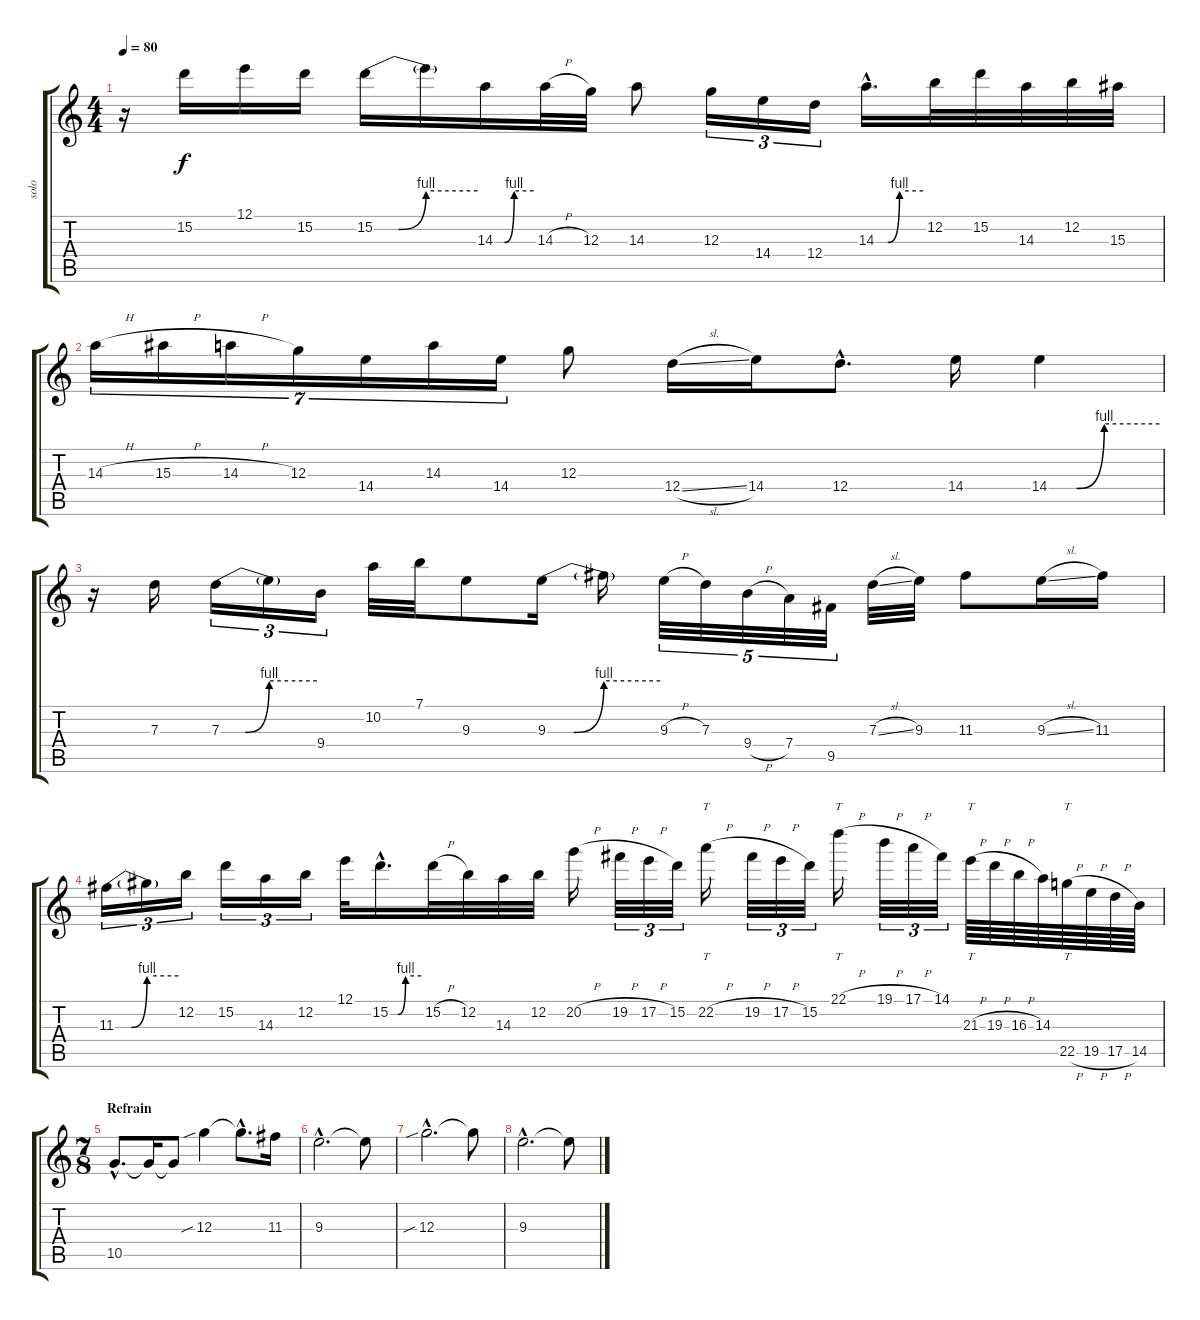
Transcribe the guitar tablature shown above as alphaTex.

\track ("solo" "solo") {instrument distortionguitar}
\staff {score tabs}
\tuning (E4 B3 G3 D3 A2 E2) {hide}
\ts (4 4)
\tempo 80
\clef g2
\ks c
r.16{dy f} 15.2.16 12.1.16 15.2.16 15.2{be (custom 0 0 14 0 30 4 60 4)}.16 15.2{t}.16 14.3{be (custom 0 0 15 0 30 4 60 4)}.16 14.3{h}.32 12.3.32 14.3.8 12.3.16{tu (3 2)} 14.4.16{tu (3 2)} 12.4.16{tu (3 2)} 14.3{be (custom 0 0 15 0 30 4 60 4) hac}.16{d} 12.2.32 15.2.32 14.3.32 12.2.32 15.3.32 |
14.3{h}.16{tu (7 4)} 15.3{h}.16{tu (7 4)} 14.3{h}.16{tu (7 4)} 12.3.16{tu (7 4)} 14.4.16{tu (7 4)} 14.3.16{tu (7 4)} 14.4.16{tu (7 4)} 12.3.8 12.4{sl}.16 14.4.16 12.4{hac}.8{d} 14.4.16 14.4{be (custom 0 0 15 0 30 4 60 4)}.4 |
r.16 7.3.16 7.3{be (custom 0 0 15 0 30 4 60 4)}.16{tu (3 2)} 7.3{t}.16{tu (3 2)} 9.4.16{tu (3 2)} 10.2.32 7.1.32 9.3.8 9.3{be (custom 0 0 14 0 30 4 60 4)}.16 9.3{t}.16 9.3{h}.32{tu (5 4)} 7.3.32{tu (5 4)} 9.4{h}.32{tu (5 4)} 7.4.32{tu (5 4)} 9.5.32{tu (5 4)} 7.3{sl}.32 9.3.32 11.3.8 9.3{sl}.16 11.3.16 |
11.3{be (custom 0 0 15 0 30 4 60 4)}.16{tu (3 2)} 11.3{t}.16{tu (3 2)} 12.2.16{tu (3 2)} 15.2.16{tu (3 2)} 14.3.16{tu (3 2)} 12.2.16{tu (3 2)} 12.1.32 15.2{be (custom 0 0 15 0 30 4 60 4) hac}.16{d} 15.2{h}.32 12.2.32 14.3.32 12.2.32 20.2{h}.16 19.2{h}.32{tu (3 2)} 17.2{h}.32{tu (3 2)} 15.2.32{tu (3 2)} 22.2{h}.16{tt} 19.2{h}.32{tu (3 2)} 17.2{h}.32{tu (3 2)} 15.2.32{tu (3 2)} 22.1{h}.16{tt} 19.1{h}.32{tu (3 2)} 17.1{h}.32{tu (3 2)} 14.1.32{tu (3 2)} 21.3{h}.64{tt} 19.3{h}.64 16.3{h}.64 14.3.64 22.5{h}.64{tt} 19.5{h}.64 17.5{h}.64 14.5.64 |
\ts (7 8)
\section ("" "Refrain")
10.5{hac}.8{d} 10.5{t}.16 10.5{t}.8 12.3{sib}.4 12.3{hac t}.8{d} 11.3.16 |
9.3{hac}.2{d} 9.3{t}.8 |
12.3{sib hac}.2{d} 12.3{t}.8 |
9.3{hac}.2{d} 9.3{t}.8
